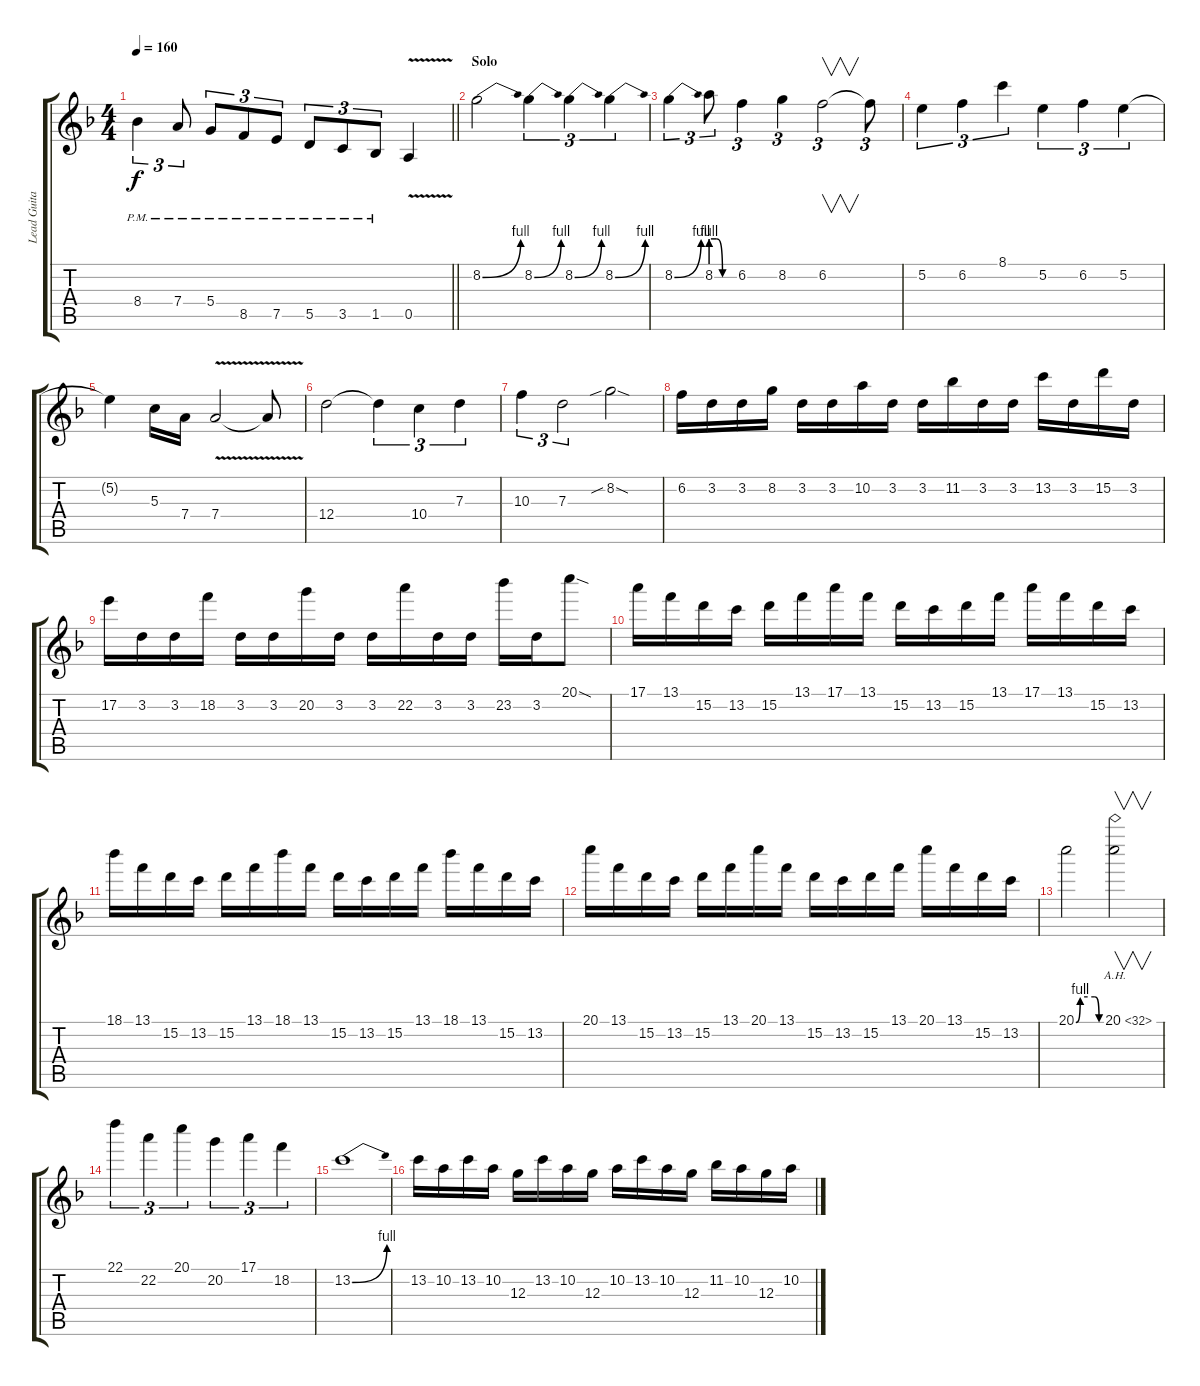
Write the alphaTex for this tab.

\track ("Lead Guitar (Gus + Bob)" "Lead Guita") {instrument distortionguitar}
\staff {score tabs}
\tuning (E4 B3 G3 D3 A2 D2) {hide}
\ts (4 4)
\tempo 160
\clef g2
\barLineRight lightlight
\ks dminor
8.4{pm}.4{tu (3 2) dy f volume 13} 7.4{pm}.8{tu (3 2)} 5.4{pm}.8{tu (3 2)} 8.5{pm}.8{tu (3 2)} 7.5{pm}.8{tu (3 2)} 5.5{pm}.8{tu (3 2)} 3.5{pm}.8{tu (3 2)} 1.5{pm}.8{tu (3 2)} 0.5{v}.4 |
\section ("" "Solo")
8.2{be (bend 0 0 60 4)}.2 8.2{be (bend 0 0 60 4)}.4{tu (3 2)} 8.2{be (bend 0 0 60 4)}.4{tu (3 2)} 8.2{be (bend 0 0 60 4)}.4{tu (3 2)} |
8.2{be (bend 0 0 60 4)}.4{tu (3 2)} 8.2{be (custom 0 4 15 4 30 0 60 0)}.8{tu (3 2)} 6.2.4{tu (3 2)} 8.2.4{tu (3 2)} 6.2.2{v tu (3 2)} 6.2{t}.8{tu (3 2)} |
5.2.4{tu (3 2)} 6.2.4{tu (3 2)} 8.1.4{tu (3 2)} 5.2.4{tu (3 2)} 6.2.4{tu (3 2)} 5.2.4{tu (3 2)} |
5.2{t}.4 5.3.16 7.4.16 7.4{v}.2 7.4{t}.8 |
12.4.2 12.4{t}.4{tu (3 2)} 10.4.4{tu (3 2)} 7.3.4{tu (3 2)} |
10.3.4{tu (3 2)} 7.3.2{tu (3 2)} 8.2{sib sod}.2 |
6.2.16 3.2.16 3.2.16 8.2.16 3.2.16 3.2.16 10.2.16 3.2.16 3.2.16 11.2.16 3.2.16 3.2.16 13.2.16 3.2.16 15.2.16 3.2.16 |
17.2.16 3.2.16 3.2.16 18.2.16 3.2.16 3.2.16 20.2.16 3.2.16 3.2.16 22.2.16 3.2.16 3.2.16 23.2.16 3.2.16 20.1{sod}.8 |
17.1.16 13.1.16 15.2.16 13.2.16 15.2.16 13.1.16 17.1.16 13.1.16 15.2.16 13.2.16 15.2.16 13.1.16 17.1.16 13.1.16 15.2.16 13.2.16 |
18.1.16 13.1.16 15.2.16 13.2.16 15.2.16 13.1.16 18.1.16 13.1.16 15.2.16 13.2.16 15.2.16 13.1.16 18.1.16 13.1.16 15.2.16 13.2.16 |
20.1.16 13.1.16 15.2.16 13.2.16 15.2.16 13.1.16 20.1.16 13.1.16 15.2.16 13.2.16 15.2.16 13.1.16 20.1.16 13.1.16 15.2.16 13.2.16 |
20.1{be (custom 0 0 10 4 45 4 55 0 60 0)}.2 20.1{ah 12}.2{v} |
22.1.4{tu (3 2)} 22.2.4{tu (3 2)} 20.1.4{tu (3 2)} 20.2.4{tu (3 2)} 17.1.4{tu (3 2)} 18.2.4{tu (3 2)} |
13.2{be (bend 0 0 60 4)}.1 |
13.2.16 10.2.16 13.2.16 10.2.16 12.3.16 13.2.16 10.2.16 12.3.16 10.2.16 13.2.16 10.2.16 12.3.16 11.2.16 10.2.16 12.3.16 10.2.16
